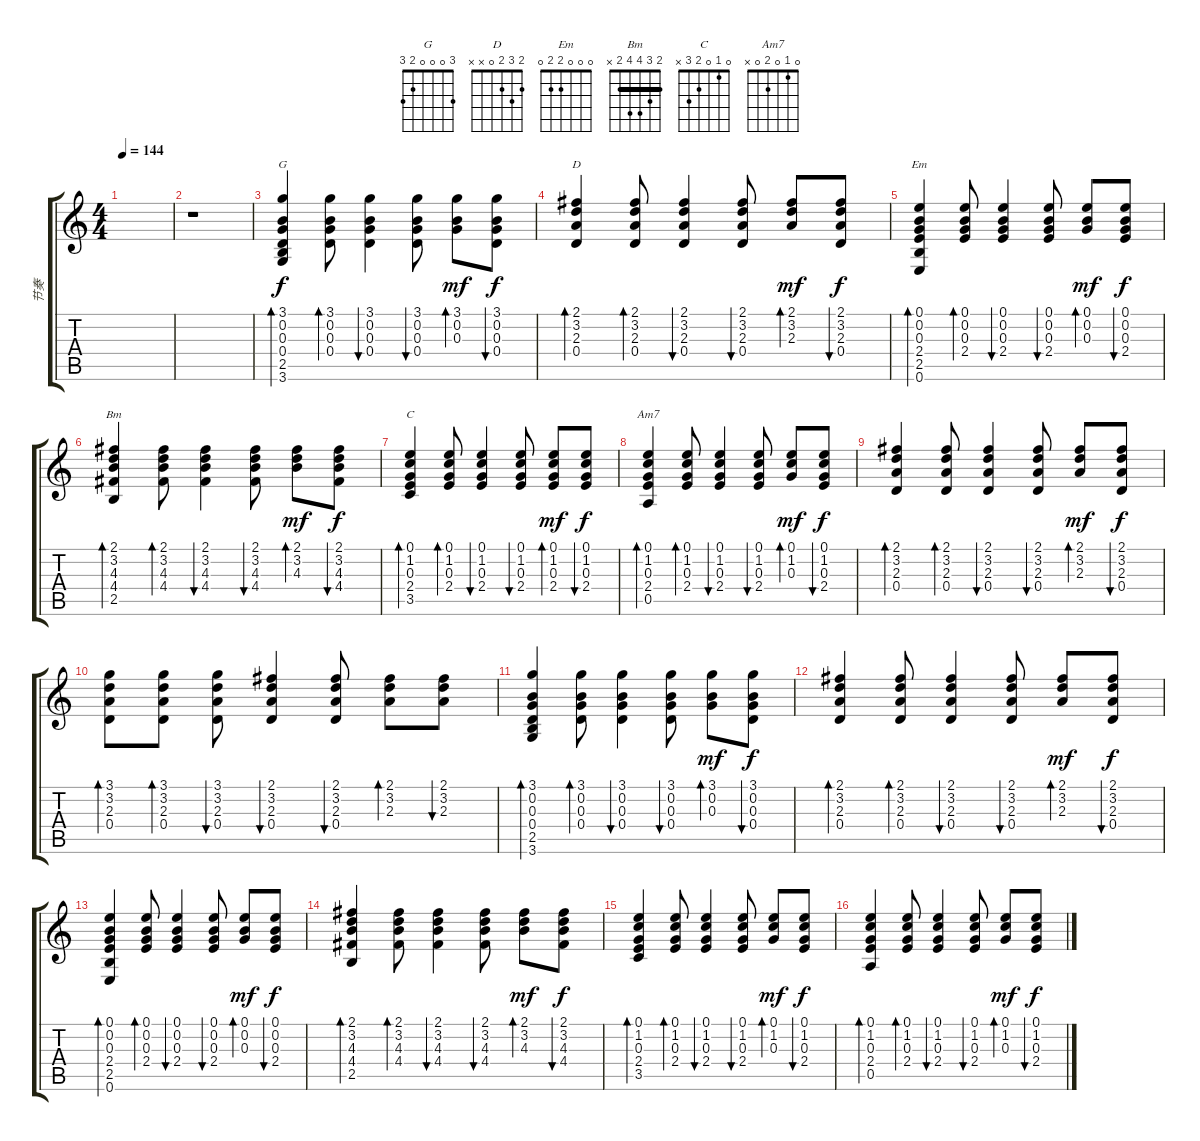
\track ("节奏" "节奏") {instrument acousticguitarsteel}
\staff {score tabs}
\tuning (E4 B3 G3 D3 A2 E2) {hide}
\chord ("G" 3 0 0 0 2 3)
\chord ("D" 2 3 2 0 x x)
\chord ("Em" 0 0 0 2 2 0)
\chord ("Bm" 2 3 4 4 2 x) {barre 2}
\chord ("C" 0 1 0 2 3 x)
\chord ("Am7" 0 1 0 2 0 x)
\ts (4 4)
\tempo 144
\clef g2
\ks c
|
r.1 |
(3.1 0.2 0.3 0.4 2.5 3.6).4{bd 60 ch "G"} (3.1 0.2 0.3 0.4).8{bd 60} (3.1 0.2 0.3 0.4).4{bu 60} (3.1 0.2 0.3 0.4).8{bu 60} (3.1 0.2 0.3).8{bd 60 dy mf} (3.1 0.2 0.3 0.4).8{bu 60 dy f} |
(2.1 3.2 2.3 0.4).4{bd 60 ch "D"} (2.1 3.2 2.3 0.4).8{bd 60} (2.1 3.2 2.3 0.4).4{bu 60} (2.1 3.2 2.3 0.4).8{bu 60} (2.1 3.2 2.3).8{bd 60 dy mf} (2.1 3.2 2.3 0.4).8{bu 60 dy f} |
(0.1 0.2 0.3 2.4 2.5 0.6).4{bd 60 ch "Em"} (0.1 0.2 0.3 2.4).8{bd 60} (0.1 0.2 0.3 2.4).4{bu 60} (0.1 0.2 0.3 2.4).8{bu 60} (0.1 0.2 0.3).8{bd 60 dy mf} (0.1 0.2 0.3 2.4).8{bu 60 dy f} |
(2.1 3.2 4.3 4.4 2.5).4{bd 60 ch "Bm"} (2.1 3.2 4.3 4.4).8{bd 60} (2.1 3.2 4.3 4.4).4{bu 60} (2.1 3.2 4.3 4.4).8{bu 60} (2.1 3.2 4.3).8{bd 60 dy mf} (2.1 3.2 4.3 4.4).8{bu 60 dy f} |
(0.1 1.2 0.3 2.4 3.5).4{bd 60 ch "C"} (0.1 1.2 0.3 2.4).8{bd 60} (0.1 1.2 0.3 2.4).4{bu 60} (0.1 1.2 0.3 2.4).8{bu 60} (0.1 1.2 0.3 2.4).8{bd 60 dy mf} (0.1 1.2 0.3 2.4).8{bu 60 dy f} |
(0.1 1.2 0.3 2.4 0.5).4{bd 60 ch "Am7"} (0.1 1.2 0.3 2.4).8{bd 60} (0.1 1.2 0.3 2.4).4{bu 60} (0.1 1.2 0.3 2.4).8{bu 60} (0.1 1.2 0.3).8{bd 60 dy mf} (0.1 1.2 0.3 2.4).8{bu 60 dy f} |
(2.1 3.2 2.3 0.4).4{bd 60} (2.1 3.2 2.3 0.4).8{bd 60} (2.1 3.2 2.3 0.4).4{bu 60} (2.1 3.2 2.3 0.4).8{bu 60} (2.1 3.2 2.3).8{bd 60 dy mf} (2.1 3.2 2.3 0.4).8{bu 60 dy f} |
(3.1 3.2 2.3 0.4).8{bd 60} (3.1 3.2 2.3 0.4).8{bd 60} (3.1 3.2 2.3 0.4).8{bu 60} (2.1 3.2 2.3 0.4).4{bu 60} (2.1 3.2 2.3 0.4).8{bu 60} (2.1 3.2 2.3).8{bd 60} (2.1 3.2 2.3).8{bu 60} |
(3.1 0.2 0.3 0.4 2.5 3.6).4{bd 60} (3.1 0.2 0.3 0.4).8{bd 60} (3.1 0.2 0.3 0.4).4{bu 60} (3.1 0.2 0.3 0.4).8{bu 60} (3.1 0.2 0.3).8{bd 60 dy mf} (3.1 0.2 0.3 0.4).8{bu 60 dy f} |
(2.1 3.2 2.3 0.4).4{bd 60} (2.1 3.2 2.3 0.4).8{bd 60} (2.1 3.2 2.3 0.4).4{bu 60} (2.1 3.2 2.3 0.4).8{bu 60} (2.1 3.2 2.3).8{bd 60 dy mf} (2.1 3.2 2.3 0.4).8{bu 60 dy f} |
(0.1 0.2 0.3 2.4 2.5 0.6).4{bd 60} (0.1 0.2 0.3 2.4).8{bd 60} (0.1 0.2 0.3 2.4).4{bu 60} (0.1 0.2 0.3 2.4).8{bu 60} (0.1 0.2 0.3).8{bd 60 dy mf} (0.1 0.2 0.3 2.4).8{bu 60 dy f} |
(2.1 3.2 4.3 4.4 2.5).4{bd 60} (2.1 3.2 4.3 4.4).8{bd 60} (2.1 3.2 4.3 4.4).4{bu 60} (2.1 3.2 4.3 4.4).8{bu 60} (2.1 3.2 4.3).8{bd 60 dy mf} (2.1 3.2 4.3 4.4).8{bu 60 dy f} |
(0.1 1.2 0.3 2.4 3.5).4{bd 60} (0.1 1.2 0.3 2.4).8{bd 60} (0.1 1.2 0.3 2.4).4{bu 60} (0.1 1.2 0.3 2.4).8{bu 60} (0.1 1.2 0.3).8{bd 60 dy mf} (0.1 1.2 0.3 2.4).8{bu 60 dy f} |
(0.1 1.2 0.3 2.4 0.5).4{bd 60} (0.1 1.2 0.3 2.4).8{bd 60} (0.1 1.2 0.3 2.4).4{bu 60} (0.1 1.2 0.3 2.4).8{bu 60} (0.1 1.2 0.3).8{bd 60 dy mf} (0.1 1.2 0.3 2.4).8{bu 60 dy f}
